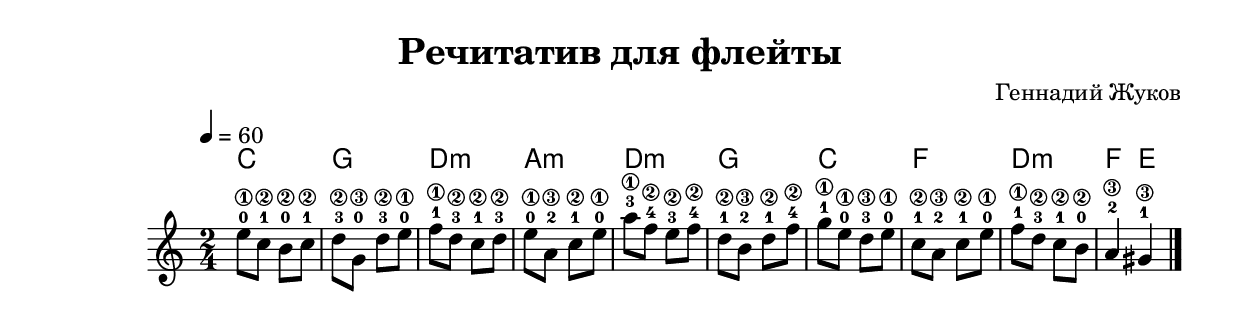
\header {
  title = "Речитатив для флейты"
  composer = "Геннадий Жуков"
}

\version "2.10.33"

% European system (A B H C D E F G)
\include "deutsch.ly"

lnotes = \relative c'' {
  \time 2/4
  \key a \minor
  \tempo 4 = 60
  \override Fingering #'add-stem-support = ##t
  <e-0\1>8 <c-1\2> <h-0\2> <c-1\2>
  <d-3\2> <g,-0\3> <d'-3\2> <e-0\1>
  <f-1\1> <d-3\2> <c-1\2> <d-3\2>
  <e-0\1> <a,-2\3> <c-1\2> <e-0\1>
  <a-3\1> <f-4\2> <e-3\2> <f-4\2>
  <d-1\2> <h-2\3> <d-1\2> <f-4\2>
  <g-1\1> <e-0\1> <d-3\3> <e-0\1>
  <c-1\2> <a-2\3> <c-1\2> <e-0\1>
  <f-1\1> <d-3\2> <c-1\2> <h-0\2>
  <a-2\3>4 <gis-1\3>
  \bar "|."
}

\score {
  <<
    \chords { c2 g2 d2:m a2:m d2:m g2 c2 f2 d2:m f4 e4 }
    \new Voice = "guit" \lnotes
  >>
  \midi{}
  \layout{}
}
